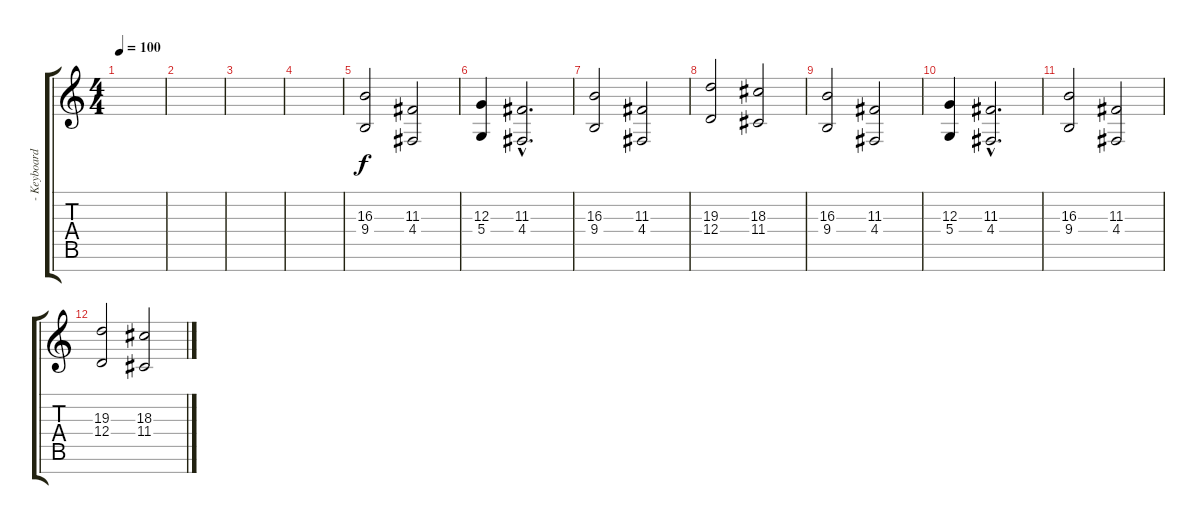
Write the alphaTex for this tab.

\track ("- Keyboard / Choir" "- Keyboard") {instrument pad4choir}
\staff {score tabs}
\tuning (E4 B3 G3 D3 A2 E2 B1) {hide}
\ts (4 4)
\tempo 100
\clef g2
\ks c
|
|
|
|
(16.3 9.4).2 (11.3 4.4).2 |
(12.3 5.4).4 (11.3{hac} 4.4{hac}).2{d} |
(16.3 9.4).2 (11.3 4.4).2 |
(19.3 12.4).2 (18.3 11.4).2 |
(16.3 9.4).2 (11.3 4.4).2 |
(12.3 5.4).4 (11.3{hac} 4.4{hac}).2{d} |
(16.3 9.4).2 (11.3 4.4).2 |
(19.3 12.4).2 (18.3 11.4).2
